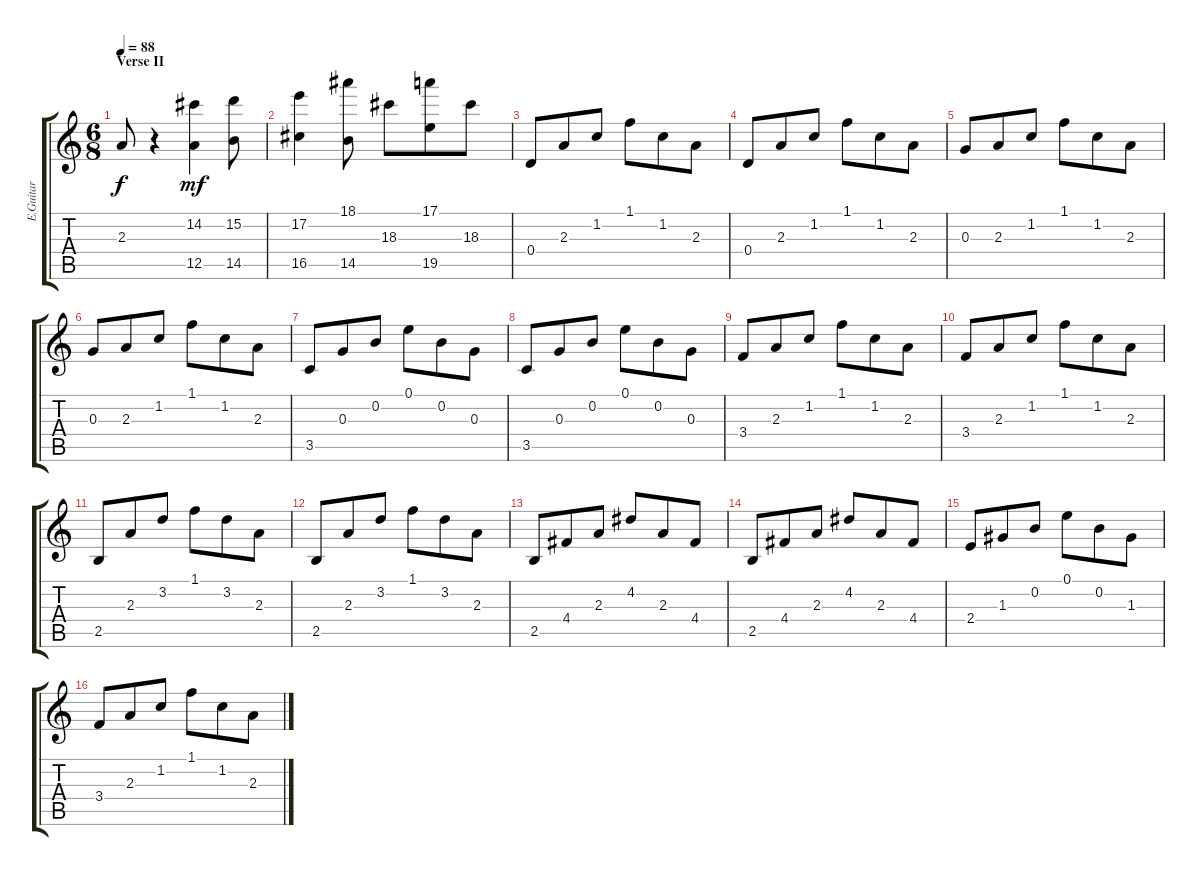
\track ("E.Guitar            " "E.Guitar  ") {instrument acousticguitarnylon}
\staff {score tabs}
\tuning (E4 B3 G3 D3 A2 E2) {hide}
\ts (6 8)
\section ("" "Verse II")
\tempo 88
\clef g2
\ks c
2.3{t}.8{dy f} r.4 (14.2 12.5).4{dy mf} (15.2 14.5).8 |
(17.2 16.5).4 (18.1 14.5).8 18.3.8 (17.1 19.5).8 18.3.8 |
0.4.8 2.3.8 1.2.8 1.1.8 1.2.8 2.3.8 |
0.4.8 2.3.8 1.2.8 1.1.8 1.2.8 2.3.8 |
0.3.8 2.3.8 1.2.8 1.1.8 1.2.8 2.3.8 |
0.3.8 2.3.8 1.2.8 1.1.8 1.2.8 2.3.8 |
3.5.8 0.3.8 0.2.8 0.1.8 0.2.8 0.3.8 |
3.5.8 0.3.8 0.2.8 0.1.8 0.2.8 0.3.8 |
3.4.8 2.3.8 1.2.8 1.1.8 1.2.8 2.3.8 |
3.4.8 2.3.8 1.2.8 1.1.8 1.2.8 2.3.8 |
2.5.8 2.3.8 3.2.8 1.1.8 3.2.8 2.3.8 |
2.5.8 2.3.8 3.2.8 1.1.8 3.2.8 2.3.8 |
2.5.8 4.4.8 2.3.8 4.2.8 2.3.8 4.4.8 |
2.5.8 4.4.8 2.3.8 4.2.8 2.3.8 4.4.8 |
2.4.8 1.3.8 0.2.8 0.1.8 0.2.8 1.3.8 |
3.4.8 2.3.8 1.2.8 1.1.8 1.2.8 2.3.8
